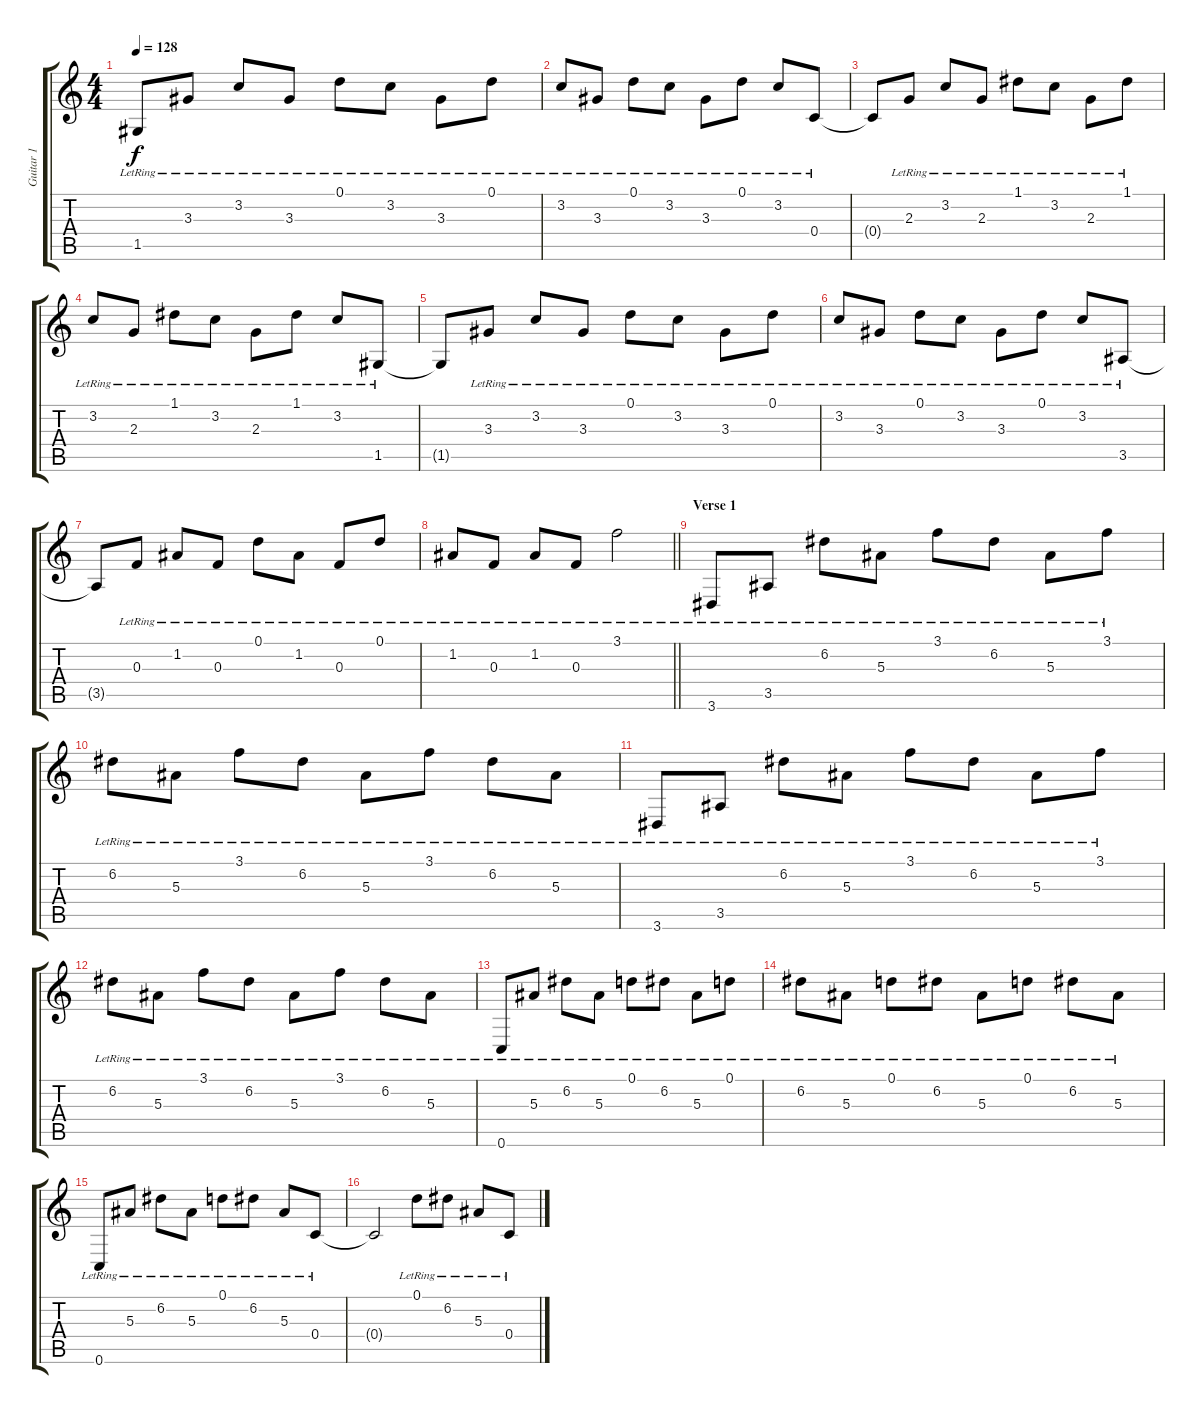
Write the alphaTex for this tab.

\track ("Guitar 1" "Guitar 1") {instrument acousticguitarsteel}
\staff {score tabs}
\tuning (D4 A3 F3 C3 G2 C2) {hide}
\ts (4 4)
\tempo 128
\clef g2
\ks c
1.5{lr}.8{dy f} 3.3{lr}.8 3.2{lr}.8 3.3{lr}.8 0.1{lr}.8 3.2{lr}.8 3.3{lr}.8 0.1{lr}.8 |
3.2{lr}.8 3.3{lr}.8 0.1{lr}.8 3.2{lr}.8 3.3{lr}.8 0.1{lr}.8 3.2{lr}.8 0.4{lr}.8 |
0.4{t}.8 2.3{lr}.8 3.2{lr}.8 2.3{lr}.8 1.1{lr}.8 3.2{lr}.8 2.3{lr}.8 1.1{lr}.8 |
3.2{lr}.8 2.3{lr}.8 1.1{lr}.8 3.2{lr}.8 2.3{lr}.8 1.1{lr}.8 3.2{lr}.8 1.5{lr}.8 |
1.5{t}.8 3.3{lr}.8 3.2{lr}.8 3.3{lr}.8 0.1{lr}.8 3.2{lr}.8 3.3{lr}.8 0.1{lr}.8 |
3.2{lr}.8 3.3{lr}.8 0.1{lr}.8 3.2{lr}.8 3.3{lr}.8 0.1{lr}.8 3.2{lr}.8 3.5{lr}.8 |
3.5{t}.8 0.3{lr}.8 1.2{lr}.8 0.3{lr}.8 0.1{lr}.8 1.2{lr}.8 0.3{lr}.8 0.1{lr}.8 |
\barLineRight lightlight
1.2{lr}.8 0.3{lr}.8 1.2{lr}.8 0.3{lr}.8 3.1{lr}.2 |
\section ("" "Verse 1")
3.6{lr}.8 3.5{lr}.8 6.2{lr}.8 5.3{lr}.8 3.1{lr}.8 6.2{lr}.8 5.3{lr}.8 3.1{lr}.8 |
6.2{lr}.8 5.3{lr}.8 3.1{lr}.8 6.2{lr}.8 5.3{lr}.8 3.1{lr}.8 6.2{lr}.8 5.3{lr}.8 |
3.6{lr}.8 3.5{lr}.8 6.2{lr}.8 5.3{lr}.8 3.1{lr}.8 6.2{lr}.8 5.3{lr}.8 3.1{lr}.8 |
6.2{lr}.8 5.3{lr}.8 3.1{lr}.8 6.2{lr}.8 5.3{lr}.8 3.1{lr}.8 6.2{lr}.8 5.3{lr}.8 |
0.6{lr}.8 5.3{lr}.8 6.2{lr}.8 5.3{lr}.8 0.1{lr}.8 6.2{lr}.8 5.3{lr}.8 0.1{lr}.8 |
6.2{lr}.8 5.3{lr}.8 0.1{lr}.8 6.2{lr}.8 5.3{lr}.8 0.1{lr}.8 6.2{lr}.8 5.3{lr}.8 |
0.6{lr}.8 5.3{lr}.8 6.2{lr}.8 5.3{lr}.8 0.1{lr}.8 6.2{lr}.8 5.3{lr}.8 0.4{lr}.8 |
0.4{t}.2 0.1{lr}.8 6.2{lr}.8 5.3{lr}.8 0.4{lr}.8
